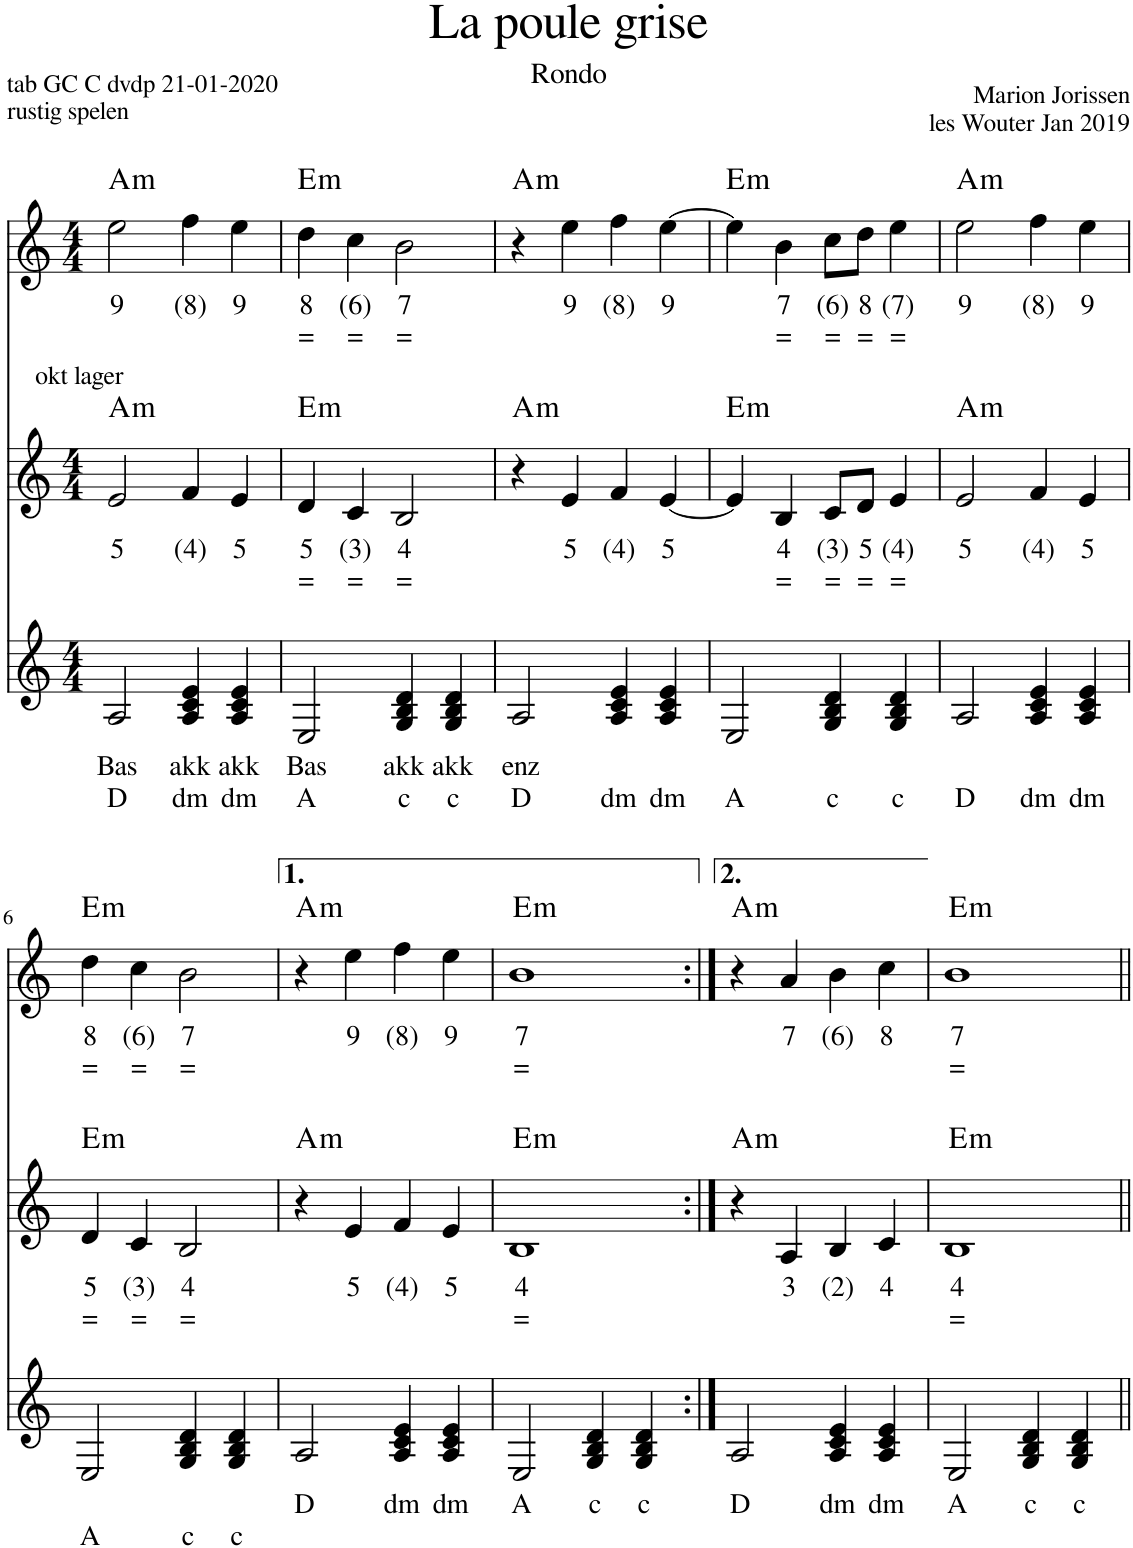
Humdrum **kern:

**kern	**text	**text	**kern	**text	**text	**kern	**text	**text	**harte
*part3	*part3	*part3	*part2	*part2	*part2	*part1	*part1	*part1	*part1
*staff3	*staff3	*staff3	*staff2	*staff2	*staff2	*staff1	*staff1	*staff1	*
*I"Stem	*	*	*I"Stem	*	*	*I"Stem	*	*	*
*clefG2	*	*	*clefG2	*	*	*clefG2	*	*	*
*k[]	*	*	*k[]	*	*	*k[]	*	*	*
*M4/4	*	*	*M4/4	*	*	*M4/4	*	*	*
=1	=1	=1	=1	=1	=1	=1	=1	=1	=1
!	!	!	!LO:TX:a:t=okt lager	!	!	!	!	!	!
!	!LO:LY:b	!LO:LY:b	!	!LO:LY:b	!	!	!LO:LY:b	!	!LO:H:kt=m
2A/	Bas	D	2e/	5	.	2ee\	9	.	A:min
!	!LO:LY:b	!LO:LY:b	!	!LO:LY:b	!	!	!LO:LY:b	!	!
4A/ 4c/ 4e/	akk	dm	4f/	(4)	.	4ff\	(8)	.	.
!	!LO:LY:b	!LO:LY:b	!	!LO:LY:b	!	!	!LO:LY:b	!	!
4A/ 4c/ 4e/	akk	dm	4e/	5	.	4ee\	9	.	.
=2	=2	=2	=2	=2	=2	=2	=2	=2	=2
!	!LO:LY:b	!LO:LY:b	!	!LO:LY:b	!LO:LY:b	!	!LO:LY:b	!LO:LY:b	!LO:H:kt=m
2E/	Bas	A	4d/	5	=	4dd\	8	=	E:min
!	!	!	!	!LO:LY:b	!LO:LY:b	!	!LO:LY:b	!LO:LY:b	!
.	.	.	4c/	(3)	=	4cc\	(6)	=	.
!	!LO:LY:b	!LO:LY:b	!	!LO:LY:b	!LO:LY:b	!	!LO:LY:b	!LO:LY:b	!
4G/ 4B/ 4d/	akk	c	2B/	4	=	2b\	7	=	.
!	!LO:LY:b	!LO:LY:b	!	!	!	!	!	!	!
4G/ 4B/ 4d/	akk	c	.	.	.	.	.	.	.
=3	=3	=3	=3	=3	=3	=3	=3	=3	=3
!	!LO:LY:b	!LO:LY:b	!	!	!	!	!	!	!LO:H:kt=m
2A/	enz	D	4r	.	.	4r	.	.	A:min
!	!	!	!	!LO:LY:b	!	!	!LO:LY:b	!	!
.	.	.	4e/	5	.	4ee\	9	.	.
!	!	!LO:LY:b	!	!LO:LY:b	!	!	!LO:LY:b	!	!
4A/ 4c/ 4e/	.	dm	4f/	(4)	.	4ff\	(8)	.	.
!	!	!LO:LY:b	!	!LO:LY:b	!	!	!LO:LY:b	!	!
4A/ 4c/ 4e/	.	dm	[4e/	5	.	[4ee\	9	.	.
=4	=4	=4	=4	=4	=4	=4	=4	=4	=4
!	!	!LO:LY:b	!	!	!	!	!	!	!LO:H:kt=m
2E/	.	A	4e/]	.	.	4ee\]	.	.	E:min
!	!	!	!	!LO:LY:b	!LO:LY:b	!	!LO:LY:b	!LO:LY:b	!
.	.	.	4B/	4	=	4b\	7	=	.
!	!	!LO:LY:b	!	!LO:LY:b	!LO:LY:b	!	!LO:LY:b	!LO:LY:b	!
4G/ 4B/ 4d/	.	c	8c/L	(3)	=	8cc\L	(6)	=	.
!	!	!	!	!LO:LY:b	!LO:LY:b	!	!LO:LY:b	!LO:LY:b	!
.	.	.	8d/J	5	=	8dd\J	8	=	.
!	!	!LO:LY:b	!	!LO:LY:b	!LO:LY:b	!	!LO:LY:b	!LO:LY:b	!
4G/ 4B/ 4d/	.	c	4e/	(4)	=	4ee\	(7)	=	.
=5	=5	=5	=5	=5	=5	=5	=5	=5	=5
!	!	!LO:LY:b	!	!LO:LY:b	!	!	!LO:LY:b	!	!LO:H:kt=m
2A/	.	D	2e/	5	.	2ee\	9	.	A:min
!	!	!LO:LY:b	!	!LO:LY:b	!	!	!LO:LY:b	!	!
4A/ 4c/ 4e/	.	dm	4f/	(4)	.	4ff\	(8)	.	.
!	!	!LO:LY:b	!	!LO:LY:b	!	!	!LO:LY:b	!	!
4A/ 4c/ 4e/	.	dm	4e/	5	.	4ee\	9	.	.
!!LO:LB:g=z
=6	=6	=6	=6	=6	=6	=6	=6	=6	=6
!	!	!LO:LY:b	!	!LO:LY:b	!LO:LY:b	!	!LO:LY:b	!LO:LY:b	!LO:H:kt=m
2E/	.	A	4d/	5	=	4dd\	8	=	E:min
!	!	!	!	!LO:LY:b	!LO:LY:b	!	!LO:LY:b	!LO:LY:b	!
.	.	.	4c/	(3)	=	4cc\	(6)	=	.
!	!	!LO:LY:b	!	!LO:LY:b	!LO:LY:b	!	!LO:LY:b	!LO:LY:b	!
4G/ 4B/ 4d/	.	c	2B/	4	=	2b\	7	=	.
!	!	!LO:LY:b	!	!	!	!	!	!	!
4G/ 4B/ 4d/	.	c	.	.	.	.	.	.	.
=7	=7	=7	=7	=7	=7	=7	=7	=7	=7
!	!LO:LY:b	!	!	!	!	!	!	!	!LO:H:kt=m
2A/	D	.	4r	.	.	4r	.	.	A:min
!	!	!	!	!LO:LY:b	!	!	!LO:LY:b	!	!
.	.	.	4e/	5	.	4ee\	9	.	.
!	!LO:LY:b	!	!	!LO:LY:b	!	!	!LO:LY:b	!	!
4A/ 4c/ 4e/	dm	.	4f/	(4)	.	4ff\	(8)	.	.
!	!LO:LY:b	!	!	!LO:LY:b	!	!	!LO:LY:b	!	!
4A/ 4c/ 4e/	dm	.	4e/	5	.	4ee\	9	.	.
=8	=8	=8	=8	=8	=8	=8	=8	=8	=8
!	!LO:LY:b	!	!	!LO:LY:b	!LO:LY:b	!	!LO:LY:b	!LO:LY:b	!LO:H:kt=m
2E/	A	.	1B	4	=	1b	7	=	E:min
!	!LO:LY:b	!	!	!	!	!	!	!	!
4G/ 4B/ 4d/	c	.	.	.	.	.	.	.	.
!	!LO:LY:b	!	!	!	!	!	!	!	!
4G/ 4B/ 4d/	c	.	.	.	.	.	.	.	.
=9:|!	=9:|!	=9:|!	=9:|!	=9:|!	=9:|!	=9:|!	=9:|!	=9:|!	=9:|!
!	!LO:LY:b	!	!	!	!	!	!	!	!LO:H:kt=m
2A/	D	.	4r	.	.	4r	.	.	A:min
!	!	!	!	!LO:LY:b	!	!	!LO:LY:b	!	!
.	.	.	4A/	3	.	4a/	7	.	.
!	!LO:LY:b	!	!	!LO:LY:b	!	!	!LO:LY:b	!	!
4A/ 4c/ 4e/	dm	.	4B/	(2)	.	4b\	(6)	.	.
!	!LO:LY:b	!	!	!LO:LY:b	!	!	!LO:LY:b	!	!
4A/ 4c/ 4e/	dm	.	4c/	4	.	4cc\	8	.	.
=10	=10	=10	=10	=10	=10	=10	=10	=10	=10
!	!LO:LY:b	!	!	!LO:LY:b	!LO:LY:b	!	!LO:LY:b	!LO:LY:b	!LO:H:kt=m
2E/	A	.	1B	4	=	1b	7	=	E:min
!	!LO:LY:b	!	!	!	!	!	!	!	!
4G/ 4B/ 4d/	c	.	.	.	.	.	.	.	.
!	!LO:LY:b	!	!	!	!	!	!	!	!
4G/ 4B/ 4d/	c	.	.	.	.	.	.	.	.
=||	=||	=||	=||	=||	=||	=||	=||	=||	=||
*-	*-	*-	*-	*-	*-	*-	*-	*-	*-
